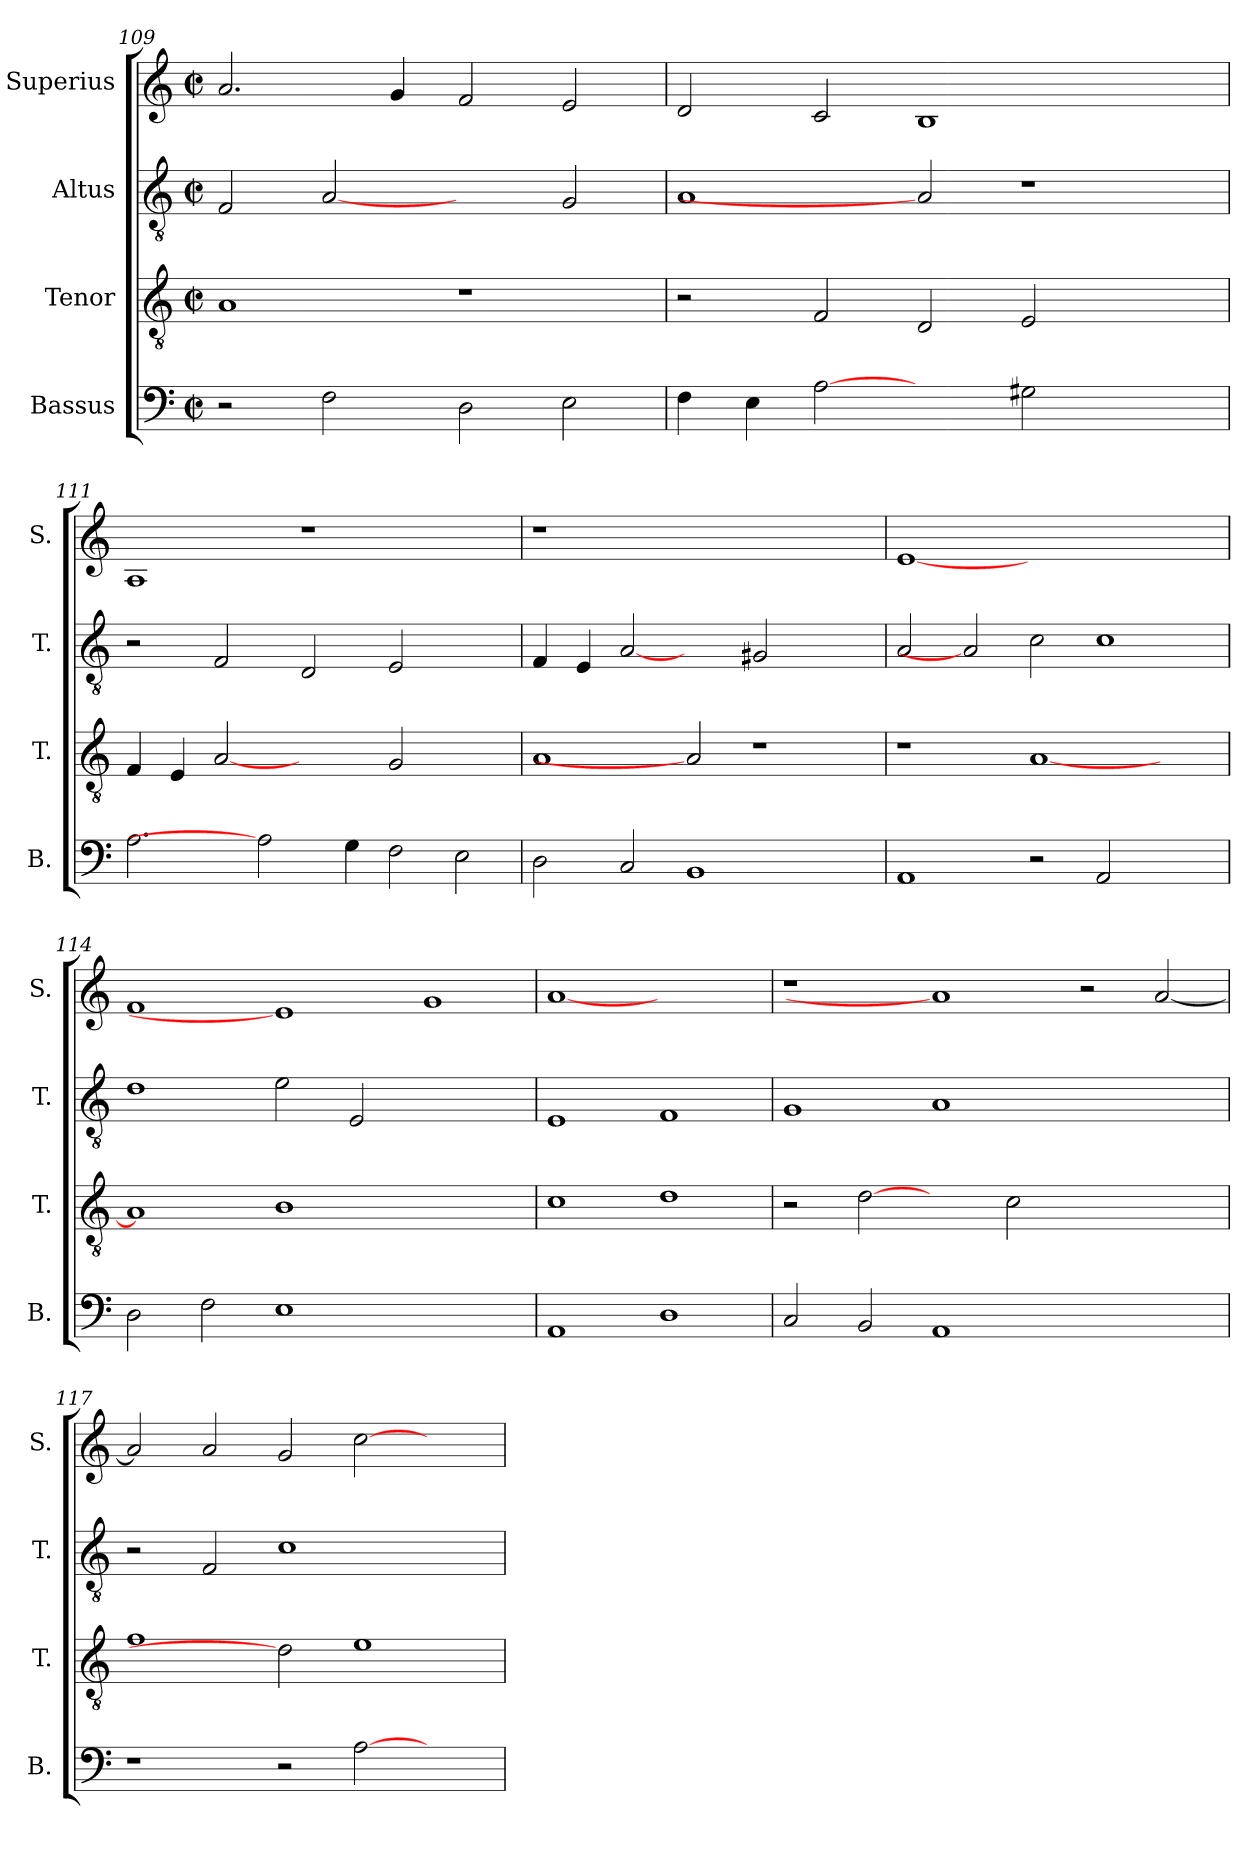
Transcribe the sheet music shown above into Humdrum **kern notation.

**kern	**kern	**kern	**kern
*part4	*part3	*part2	*part1
*staff4	*staff3	*staff2	*staff1
*I"Bassus	*I"Tenor	*I"Altus	*I"Superius
*I'B.	*I'T.	*I'T.	*I'S.
*clefF4	*clefGv2	*clefGv2	*clefG2
*	*ITrd7c12	*ITrd7c12	*
*k[]	*k[]	*k[]	*k[]
*C:	*C:	*C:	*C:
*M2/2	*M2/2	*M2/2	*M2/2
*met(c|)	*met(c|)	*met(c|)	*met(c|)
=109	=109	=109	=109
2r	1AAi	2FFi/	2.ai/
2Fi\	.	[2AAi	.
.	.	.	4gi/
2Di\	1r	2ryy	2fi/
2Ei\	.	2GGi/	2ei/
!!LO:LB:g=z
=110	=110	=110	=110
4Fi\	2r	1AAi	2di/
4Ei\	.	.	.
[2Ai	2FFi/	.	2ci/
2ryy	2DDi/	2AAi]	1Bi
2G#Xi\	2EEi/	1r	.
2ryy	2ryy	.	2ryy
=111	=111	=111	=111
2.Ai\	4FFi/	2r	1Ai
.	4EEi/	.	.
.	[2AAi	2FFi/	.
2Ai]	.	.	.
.	2ryy	2DDi/	1r
4Gi\	.	.	.
2Fi\	2GGi/	2EEi/	.
2Ei\	2ryy	2ryy	2ryy
=112	=112	=112	=112
!	!	!	!LO:N:vis=1
2Di\	1AAi	4FFi/	1r
.	.	4EEi/	.
2Ci/	.	[2AAi	.
1BBi	2AAi]	2ryy	1.ryy
.	1r	2GG#Xi/	.
2ryy	.	2ryy	.
=113	=113	=113	=113
1AAi	1r	2AAi/	[1ei
.	.	2AAi]	.
2r	[<1AAi	2Ci\	1.ryy
2AAi/	.	1Ci	.
2ryy	2ryy	.	.
=114	=114	=114	=114
2Di\	1AAi]	1Di	1fi
2Fi\	.	.	.
1Ei	1BBi	2Ei\	1ei]
.	.	2EEi/	.
1ryy	1ryy	1ryy	1gi
!!LO:PB:g=z
=115	=115	=115	=115
1AAi	1Ci	1EEi	[1ai
1Di	1Di	1FFi	1ryy
=116	=116	=116	=116
2Ci/	2r	1GGi	1r
2BBi/	[2Di	.	.
1AAi	2ryy	1AAi	1ai]
.	2Ci\	.	.
1ryy	1ryy	1ryy	2r
.	.	.	[<2ai/
=117	=117	=117	=117
1r	1Fi	2r	2ai/]
.	.	2FFi/	2ai/
2r	2Di]	1Ci	2gi/
[>2Ai\	1Ei	.	[>2cci\
2ryy	.	2ryy	2ryy
=	=	=	=
*-	*-	*-	*-
